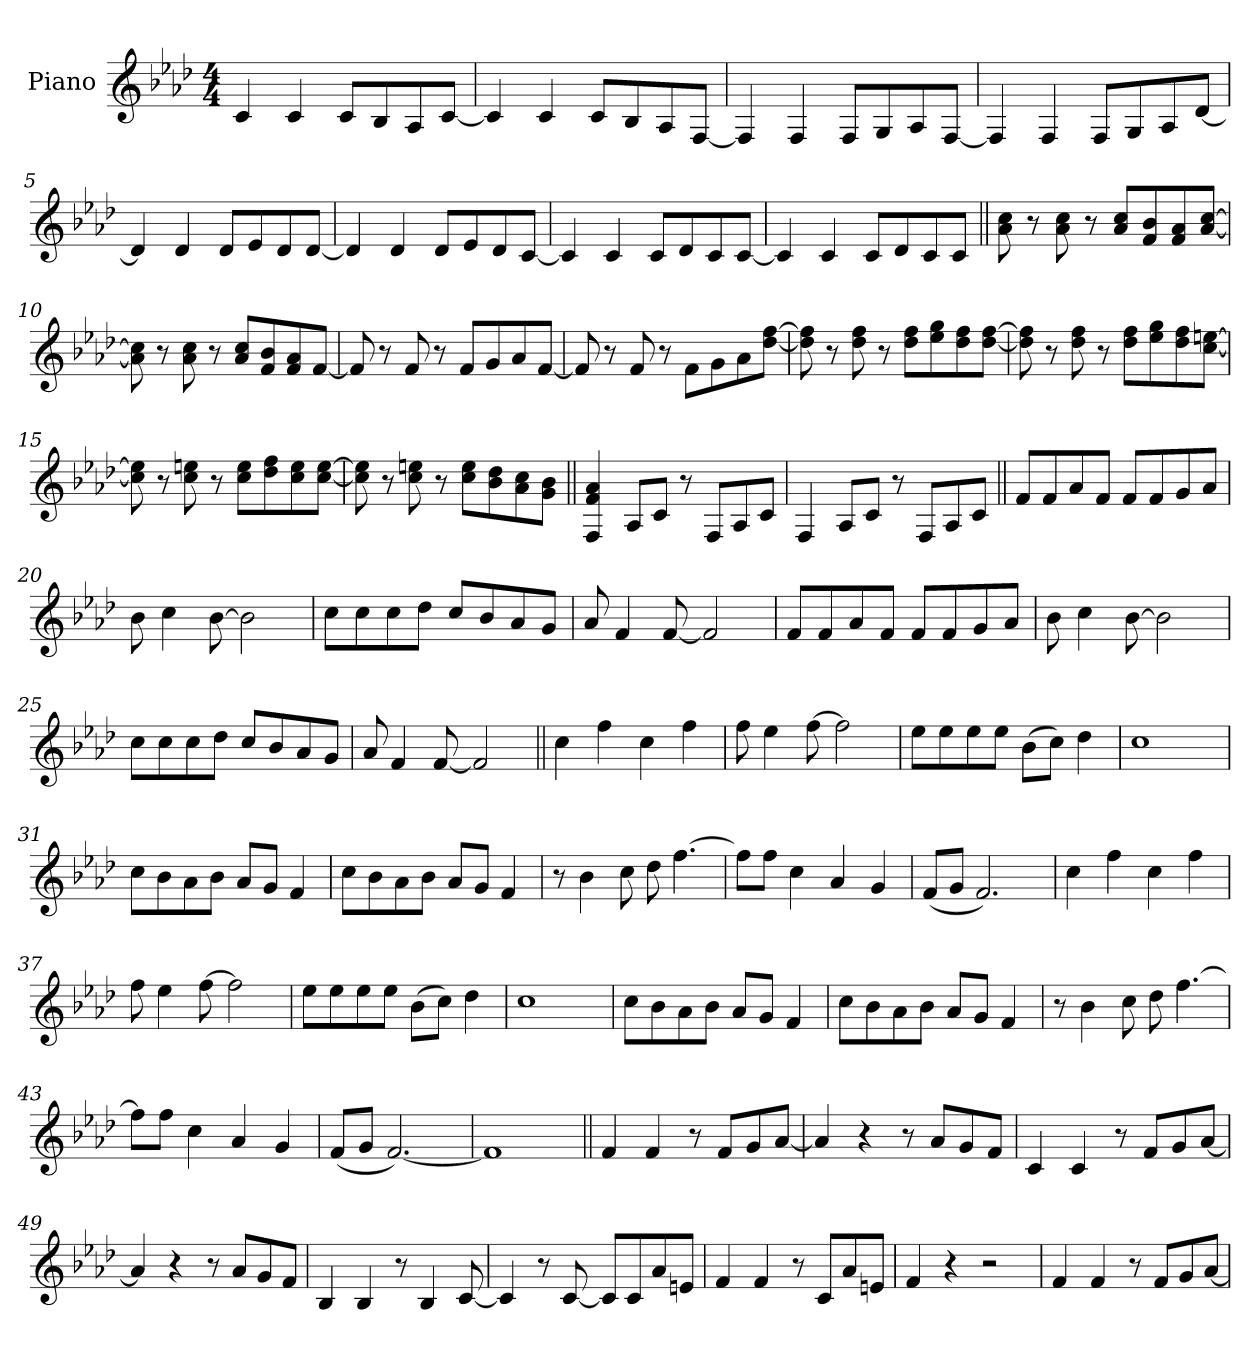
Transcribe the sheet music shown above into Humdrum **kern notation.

**kern
*part1
*staff1
*I"Piano
*I'Pno.
*clefG2
*k[b-e-a-d-]
*M4/4
*MM150
=1
4c!
4c!
8c!L
8B-!
8A-!
[8c!J
=2
4c!]
4c!
8c!L
8B-!
8A-!
[8F!J
=3
4F!]
4F!
8F!L
8G!
8A-!
[8F!J
=4
4F!]
4F!
8F!L
8G!
8A-!
[8d-!J
=5
4d-!]
4d-!
8d-!L
8e-!
8d-!
[8d-!J
=6
4d-!]
4d-!
8d-!L
8e-!
8d-!
[8c!J
=7
4c!]
4c!
8c!L
8d-!
8c!
[8c!J
=8
4c!]
4c!
8c!L
8d-!
8c!
8c!J
=9||
8a- 8cc
8r
8a- 8cc
8r
8a- 8ccL
8f 8b-
8f 8a-
[8a- [8ccJ
=10
8a-] 8cc]
8r
8a- 8cc
8r
8a- 8ccL
8f 8b-
8f 8a-
[8fJ
=11
8f]
8r
8f
8r
8fL
8g
8a-
[8fJ
=12
8f]
8r
8f
8r
8fL
8g
8a-
[8dd- [8ffJ
=13
8dd-] 8ff]
8r
8dd- 8ff
8r
8dd- 8ffL
8ee- 8gg
8dd- 8ff
[8dd- [8ffJ
=14
8dd-] 8ff]
8r
8dd- 8ff
8r
8dd- 8ffL
8ee- 8gg
8dd- 8ff
[8cc [8eenJ
=15
8cc] 8ee]
8r
8cc 8een
8r
8cc 8eeL
8dd- 8ff
8cc 8ee
[8cc [8eeJ
=16
8cc] 8ee]
8r
8cc 8een
8r
8cc 8eeL
8b- 8dd-
8a- 8cc
8g 8b-J
=17||
4F! 4f 4a-
8A-!L
8c!J
8r
8F!L
8A-!
8c!J
=18
4F!
8A-!L
8c!J
8r
8F!L
8A-!
8c!J
=19||
8fL
8f
8a-
8fJ
8fL
8f
8g
8a-J
=20
8b-
4cc
[8b-
2b-]
=21
8ccL
8cc
8cc
8dd-J
8ccL
8b-
8a-
8gJ
=22
8a-
4f
[8f
2f]
=23
8fL
8f
8a-
8fJ
8fL
8f
8g
8a-J
=24
8b-
4cc
[8b-
2b-]
=25
8ccL
8cc
8cc
8dd-J
8ccL
8b-
8a-
8gJ
=26
8a-
4f
[8f
2f]
=27||
4cc
4ff
4cc
4ff
=28
8ff
4ee-
[8ff
2ff]
=29
8ee-L
8ee-
8ee-
8ee-J
(8b-L
8ccJ)
4dd-
=30
1cc
=31
8ccL
8b-
8a-
8b-J
8a-L
8gJ
4f
=32
8ccL
8b-
8a-
8b-J
8a-L
8gJ
4f
=33
8r
4b-
8cc
8dd-
[4.ff
=34
8ffL]
8ffJ
4cc
4a-
4g
=35
(8fL
8gJ
2.f)
=36
4cc
4ff
4cc
4ff
=37
8ff
4ee-
[8ff
2ff]
=38
8ee-L
8ee-
8ee-
8ee-J
(8b-L
8ccJ)
4dd-
=39
1cc
=40
8ccL
8b-
8a-
8b-J
8a-L
8gJ
4f
=41
8ccL
8b-
8a-
8b-J
8a-L
8gJ
4f
=42
8r
4b-
8cc
8dd-
[4.ff
=43
8ffL]
8ffJ
4cc
4a-
4g
=44
(8fL
8gJ
[2.f)
=45
1f]
=46||
4f
4f
8r
8fL
8g
[8a-J
=47
4a-]
4r
8r
8a-L
8g
8fJ
=48
4c
4c
8r
8fL
8g
[8a-J
=49
4a-]
4r
8r
8a-L
8g
8fJ
=50
4B-
4B-
8r
4B-
[8c
=51
4c]
8r
[8c
8cL]
8c
8a-
8enJ
=52
4f
4f
8r
8cL
8a-
8enJ
=53
4f
4r
2r
=54
4f
4f
8r
8fL
8g
[8a-J
=
*-
